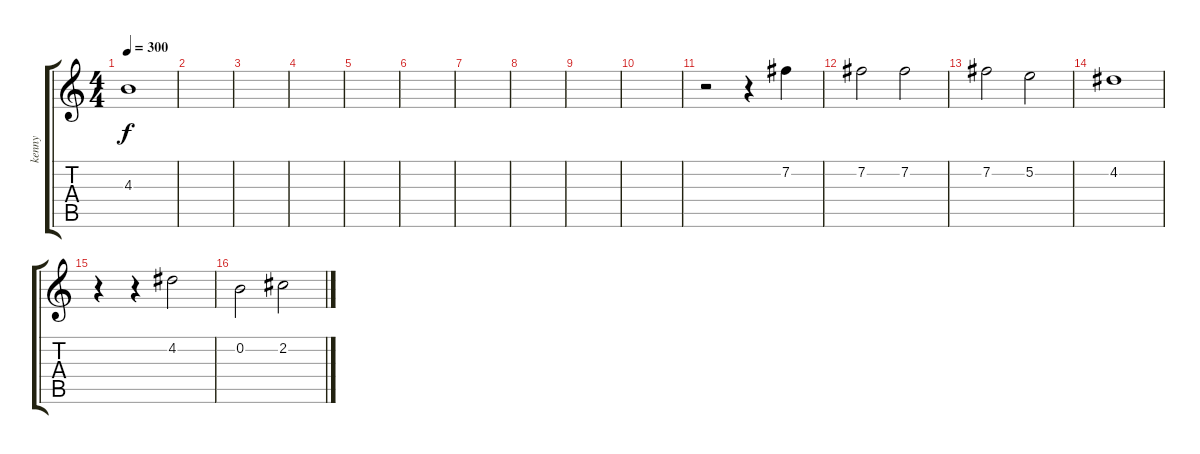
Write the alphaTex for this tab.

\track ("kenny" "kenny") {instrument electricguitarjazz}
\staff {score tabs}
\tuning (E4 B3 G3 D3 A2 E2) {hide}
\ts (4 4)
\tempo 300
\clef g2
\ks c
4.3.1{dy f} |
|
|
|
|
|
|
|
|
|
r.2 r.4 7.2.4 |
7.2.2 7.2.2 |
7.2.2 5.2.2 |
4.2.1 |
r.4 r.4 4.2.2 |
0.2.2 2.2.2
